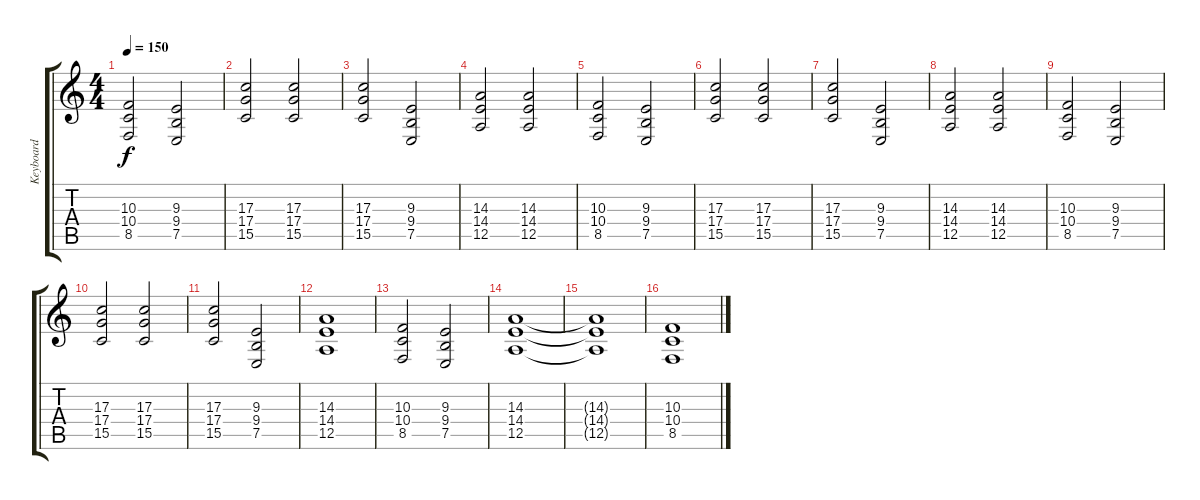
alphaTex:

\track ("Keyboard" "Keyboard") {instrument churchorgan}
\staff {score tabs}
\tuning (E4 B3 G3 D3 A2 E2) {hide}
\ts (4 4)
\tempo 150
\clef g2
\ks c
(10.3 10.4 8.5).2{dy f} (9.3 9.4 7.5).2 |
(17.3 17.4 15.5).2 (17.3 17.4 15.5).2 |
(17.3 17.4 15.5).2 (9.3 9.4 7.5).2 |
(14.3 14.4 12.5).2 (14.3 14.4 12.5).2 |
(10.3 10.4 8.5).2 (9.3 9.4 7.5).2 |
(17.3 17.4 15.5).2 (17.3 17.4 15.5).2 |
(17.3 17.4 15.5).2 (9.3 9.4 7.5).2 |
(14.3 14.4 12.5).2 (14.3 14.4 12.5).2 |
(10.3 10.4 8.5).2 (9.3 9.4 7.5).2 |
(17.3 17.4 15.5).2 (17.3 17.4 15.5).2 |
(17.3 17.4 15.5).2 (9.3 9.4 7.5).2 |
(14.3 14.4 12.5).1 |
(10.3 10.4 8.5).2 (9.3 9.4 7.5).2 |
(14.3 14.4 12.5).1 |
(14.3{t} 14.4{t} 12.5{t}).1 |
(10.3 10.4 8.5).1
